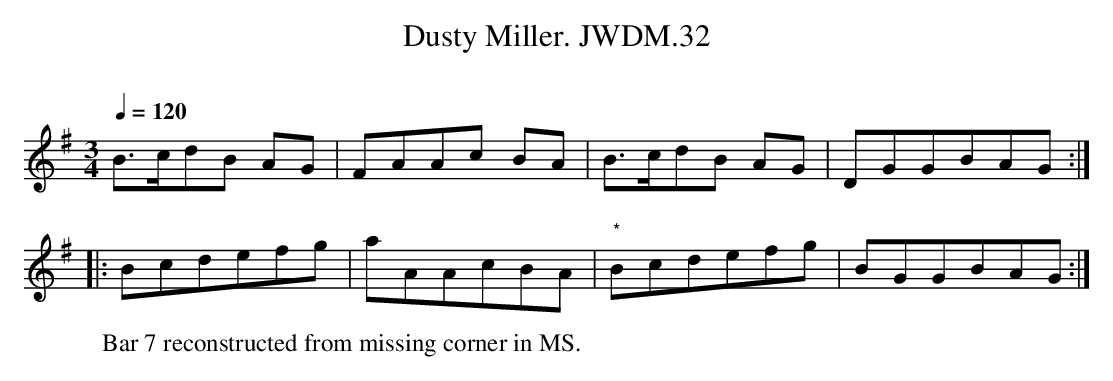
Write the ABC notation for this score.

X:1
T:Dusty Miller. JWDM.32
M:3/4
L:1/8
Q:1/4=120
O:
K:G
B>cdB AG|FAAc BA|B>cdB AG|DGGBAG:|
|:Bcdefg|aAAcBA|"*"Bcdefg|BGGBAG:|
W:Bar 7 reconstructed from missing corner in MS.
